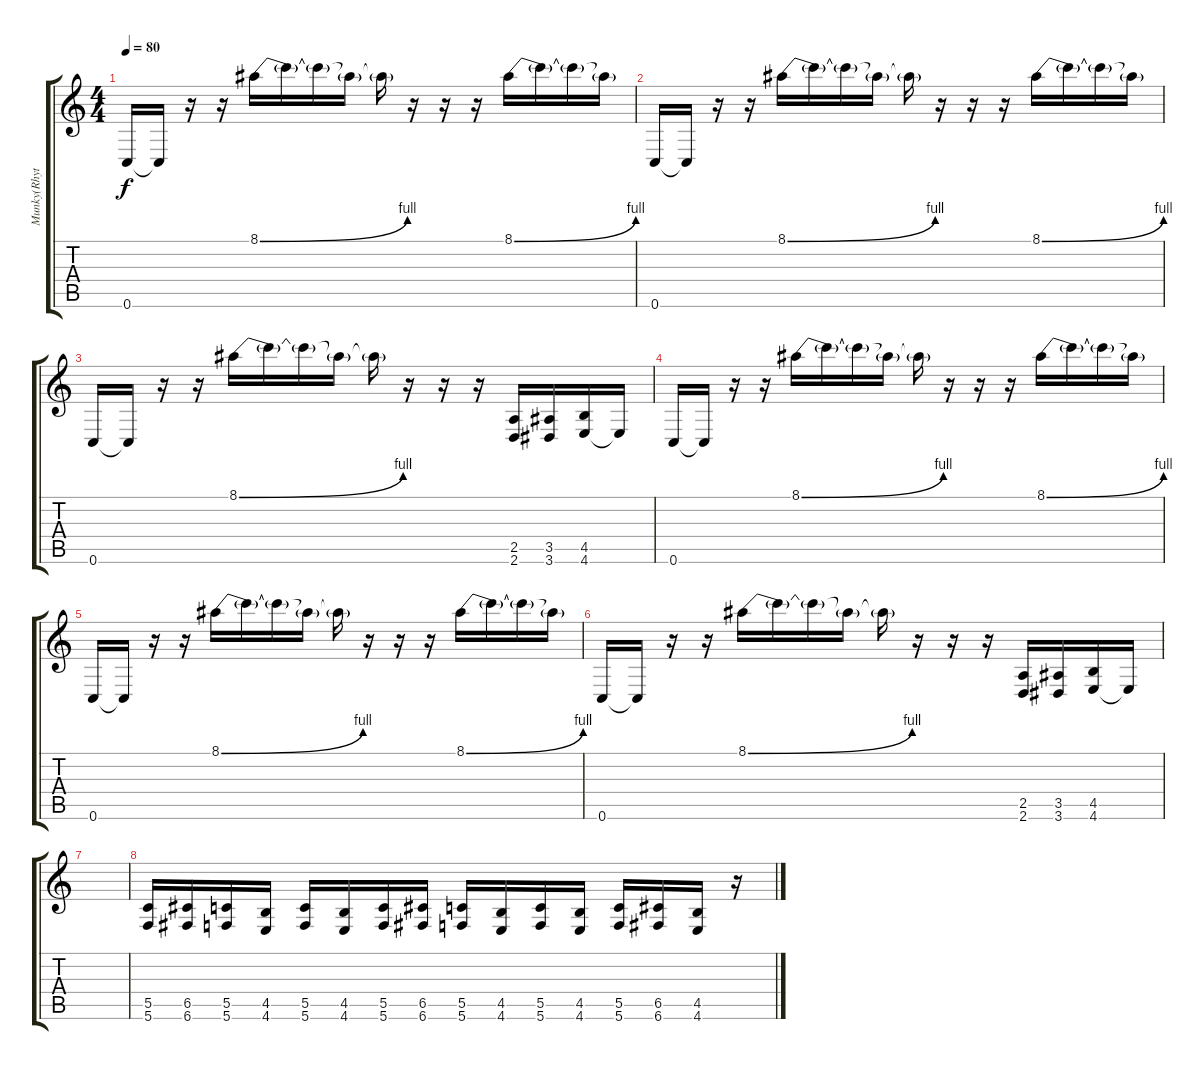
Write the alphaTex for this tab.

\track ("Munky(Rhythm Guitar)" "Munky(Rhyt") {instrument distortionguitar}
\staff {score tabs}
\tuning (D4 A3 F3 C3 G2 C2) {hide}
\ts (4 4)
\tempo 80
\clef g2
\ks c
0.6.16{dy f} 0.6{t}.16 r.16 r.16 8.1{be (bend 0 0 60 4)}.16 8.1{t}.16 8.1{t}.16 8.1{t}.16 8.1{t}.16 r.16 r.16 r.16 8.1{be (bend 0 0 60 4)}.16 8.1{t}.16 8.1{t}.16 8.1{t}.16 |
0.6.16 0.6{t}.16 r.16 r.16 8.1{be (bend 0 0 60 4)}.16 8.1{t}.16 8.1{t}.16 8.1{t}.16 8.1{t}.16 r.16 r.16 r.16 8.1{be (bend 0 0 60 4)}.16 8.1{t}.16 8.1{t}.16 8.1{t}.16 |
0.6.16 0.6{t}.16 r.16 r.16 8.1{be (bend 0 0 60 4)}.16 8.1{t}.16 8.1{t}.16 8.1{t}.16 8.1{t}.16 r.16 r.16 r.16 (2.5 2.6).16 (3.5 3.6).16 (4.5 4.6).16 4.6{t}.16 |
0.6.16 0.6{t}.16 r.16 r.16 8.1{be (bend 0 0 60 4)}.16 8.1{t}.16 8.1{t}.16 8.1{t}.16 8.1{t}.16 r.16 r.16 r.16 8.1{be (bend 0 0 60 4)}.16 8.1{t}.16 8.1{t}.16 8.1{t}.16 |
0.6.16 0.6{t}.16 r.16 r.16 8.1{be (bend 0 0 60 4)}.16 8.1{t}.16 8.1{t}.16 8.1{t}.16 8.1{t}.16 r.16 r.16 r.16 8.1{be (bend 0 0 60 4)}.16 8.1{t}.16 8.1{t}.16 8.1{t}.16 |
0.6.16 0.6{t}.16 r.16 r.16 8.1{be (bend 0 0 60 4)}.16 8.1{t}.16 8.1{t}.16 8.1{t}.16 8.1{t}.16 r.16 r.16 r.16 (2.5 2.6).16 (3.5 3.6).16 (4.5 4.6).16 4.6{t}.16 |
|
(5.5 5.6).16 (6.5 6.6).16 (5.5 5.6).16 (4.5 4.6).16 (5.5 5.6).16 (4.5 4.6).16 (5.5 5.6).16 (6.5 6.6).16 (5.5 5.6).16 (4.5 4.6).16 (5.5 5.6).16 (4.5 4.6).16 (5.5 5.6).16 (6.5 6.6).16 (4.5 4.6).16 r.16
